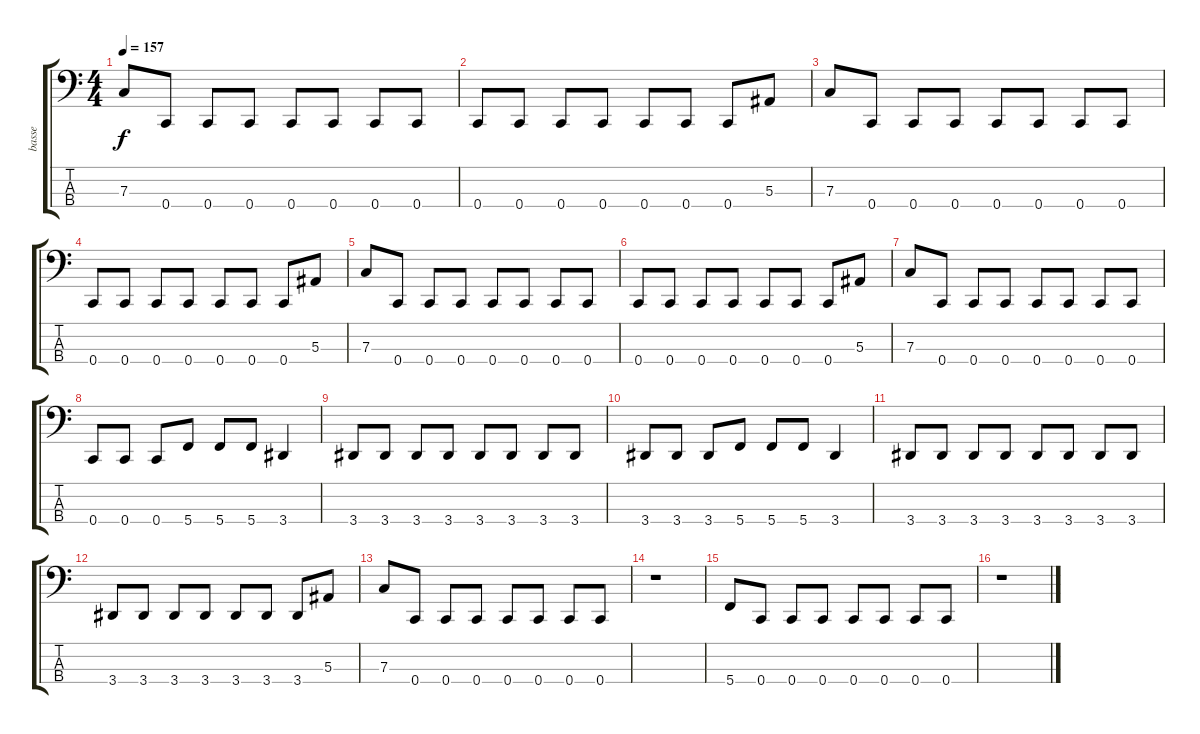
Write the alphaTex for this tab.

\track ("basse" "basse") {instrument electricbasspick}
\staff {score tabs}
\tuning (Eb2 Bb1 F1 C1) {hide}
\ts (4 4)
\tempo 157
\clef f4
\ks c
7.3.8{dy f} 0.4.8 0.4.8 0.4.8 0.4.8 0.4.8 0.4.8 0.4.8 |
0.4.8 0.4.8 0.4.8 0.4.8 0.4.8 0.4.8 0.4.8 5.3.8 |
7.3.8 0.4.8 0.4.8 0.4.8 0.4.8 0.4.8 0.4.8 0.4.8 |
0.4.8 0.4.8 0.4.8 0.4.8 0.4.8 0.4.8 0.4.8 5.3.8 |
7.3.8 0.4.8 0.4.8 0.4.8 0.4.8 0.4.8 0.4.8 0.4.8 |
0.4.8 0.4.8 0.4.8 0.4.8 0.4.8 0.4.8 0.4.8 5.3.8 |
7.3.8 0.4.8 0.4.8 0.4.8 0.4.8 0.4.8 0.4.8 0.4.8 |
0.4.8 0.4.8 0.4.8 5.4.8 5.4.8 5.4.8 3.4.4 |
3.4.8 3.4.8 3.4.8 3.4.8 3.4.8 3.4.8 3.4.8 3.4.8 |
3.4.8 3.4.8 3.4.8 5.4.8 5.4.8 5.4.8 3.4.4 |
3.4.8 3.4.8 3.4.8 3.4.8 3.4.8 3.4.8 3.4.8 3.4.8 |
3.4.8 3.4.8 3.4.8 3.4.8 3.4.8 3.4.8 3.4.8 5.3.8 |
7.3.8 0.4.8 0.4.8 0.4.8 0.4.8 0.4.8 0.4.8 0.4.8 |
r.1 |
5.4.8 0.4.8 0.4.8 0.4.8 0.4.8 0.4.8 0.4.8 0.4.8 |
r.1
